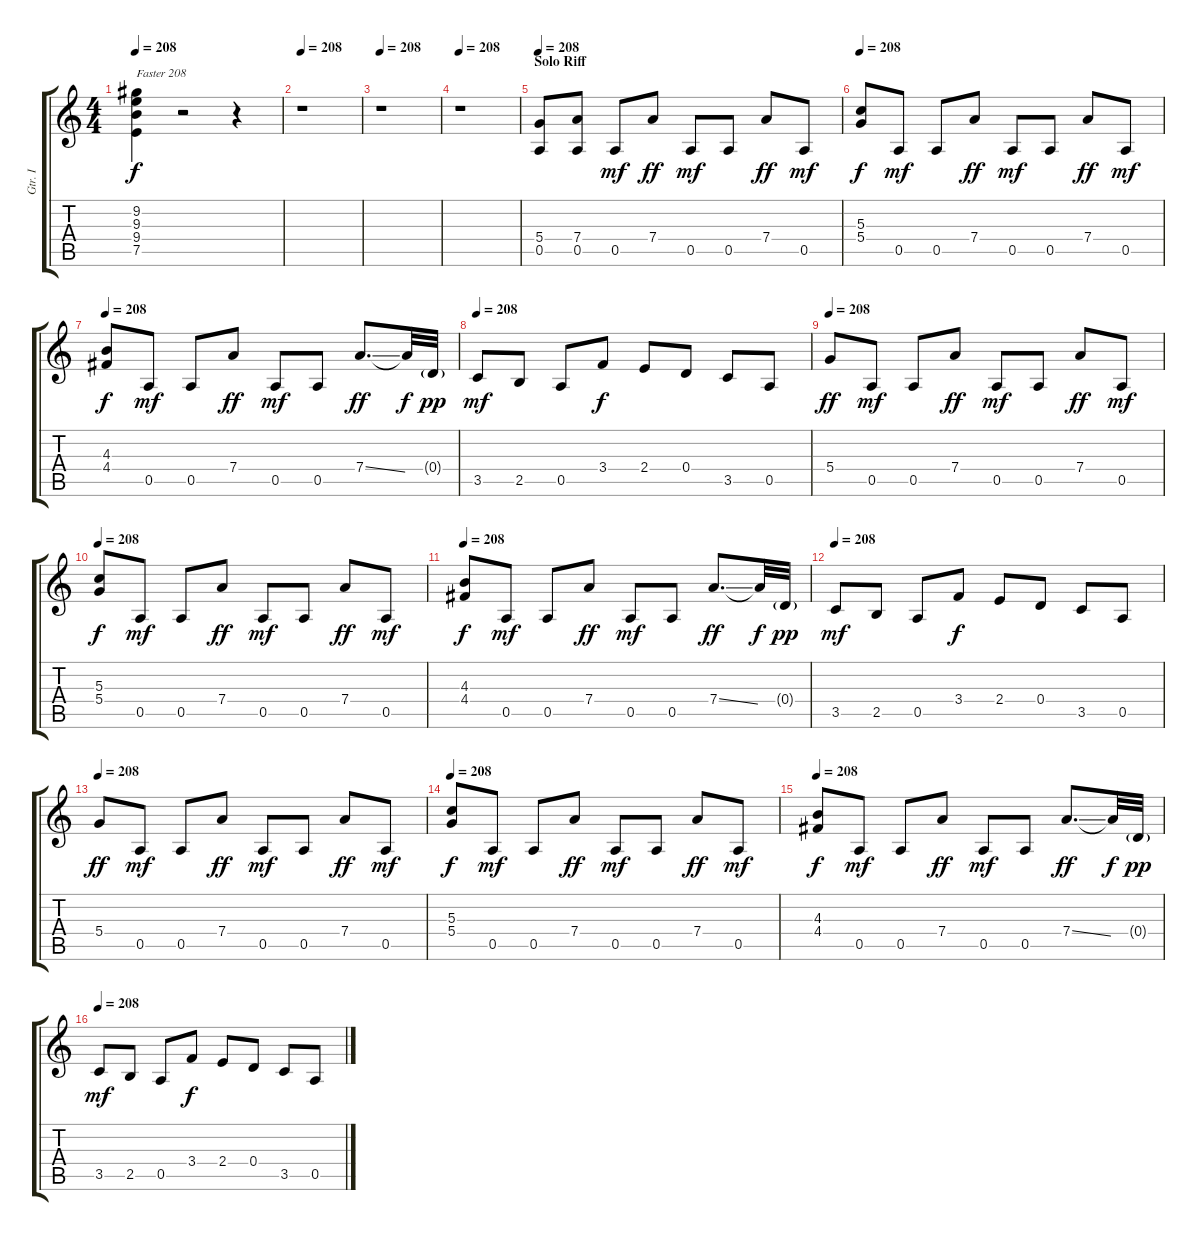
\track ("Gtr. I" "Gtr. I") {instrument overdrivenguitar}
\staff {score tabs}
\tuning (E4 B3 G3 D3 A2 E2) {hide}
\ts (4 4)
\tempo 208
\clef g2
\ks c
(9.2 9.3 9.4 7.5).4{txt "Faster 208" dy f} r.2 r.4 |
\tempo 208
r.1 |
\tempo 208
r.1 |
\tempo 208
r.1 |
\section ("" "Solo Riff")
\tempo 208
(5.4 0.5).8 (7.4 0.5).8 0.5.8{dy mf} 7.4.8{dy ff} 0.5.8{dy mf} 0.5.8 7.4.8{dy ff} 0.5.8{dy mf} |
\tempo 208
(5.3 5.4).8{dy f} 0.5.8{dy mf} 0.5.8 7.4.8{dy ff} 0.5.8{dy mf} 0.5.8 7.4.8{dy ff} 0.5.8{dy mf} |
\tempo 208
(4.3 4.4).8{dy f} 0.5.8{dy mf} 0.5.8 7.4.8{dy ff} 0.5.8{dy mf} 0.5.8 7.4{ss}.8{d dy ff} 7.4{t}.32{dy f} 0.4{g}.32{dy pp} |
\tempo 208
3.5.8{dy mf} 2.5.8 0.5.8 3.4.8{dy f} 2.4.8 0.4.8 3.5.8 0.5.8 |
\tempo 208
5.4.8{dy ff} 0.5.8{dy mf} 0.5.8 7.4.8{dy ff} 0.5.8{dy mf} 0.5.8 7.4.8{dy ff} 0.5.8{dy mf} |
\tempo 208
(5.3 5.4).8{dy f} 0.5.8{dy mf} 0.5.8 7.4.8{dy ff} 0.5.8{dy mf} 0.5.8 7.4.8{dy ff} 0.5.8{dy mf} |
\tempo 208
(4.3 4.4).8{dy f} 0.5.8{dy mf} 0.5.8 7.4.8{dy ff} 0.5.8{dy mf} 0.5.8 7.4{ss}.8{d dy ff} 7.4{t}.32{dy f} 0.4{g}.32{dy pp} |
\tempo 208
3.5.8{dy mf} 2.5.8 0.5.8 3.4.8{dy f} 2.4.8 0.4.8 3.5.8 0.5.8 |
\tempo 208
5.4.8{dy ff} 0.5.8{dy mf} 0.5.8 7.4.8{dy ff} 0.5.8{dy mf} 0.5.8 7.4.8{dy ff} 0.5.8{dy mf} |
\tempo 208
(5.3 5.4).8{dy f} 0.5.8{dy mf} 0.5.8 7.4.8{dy ff} 0.5.8{dy mf} 0.5.8 7.4.8{dy ff} 0.5.8{dy mf} |
\tempo 208
(4.3 4.4).8{dy f} 0.5.8{dy mf} 0.5.8 7.4.8{dy ff} 0.5.8{dy mf} 0.5.8 7.4{ss}.8{d dy ff} 7.4{t}.32{dy f} 0.4{g}.32{dy pp} |
\tempo 208
3.5.8{dy mf} 2.5.8 0.5.8 3.4.8{dy f} 2.4.8 0.4.8 3.5.8 0.5.8
